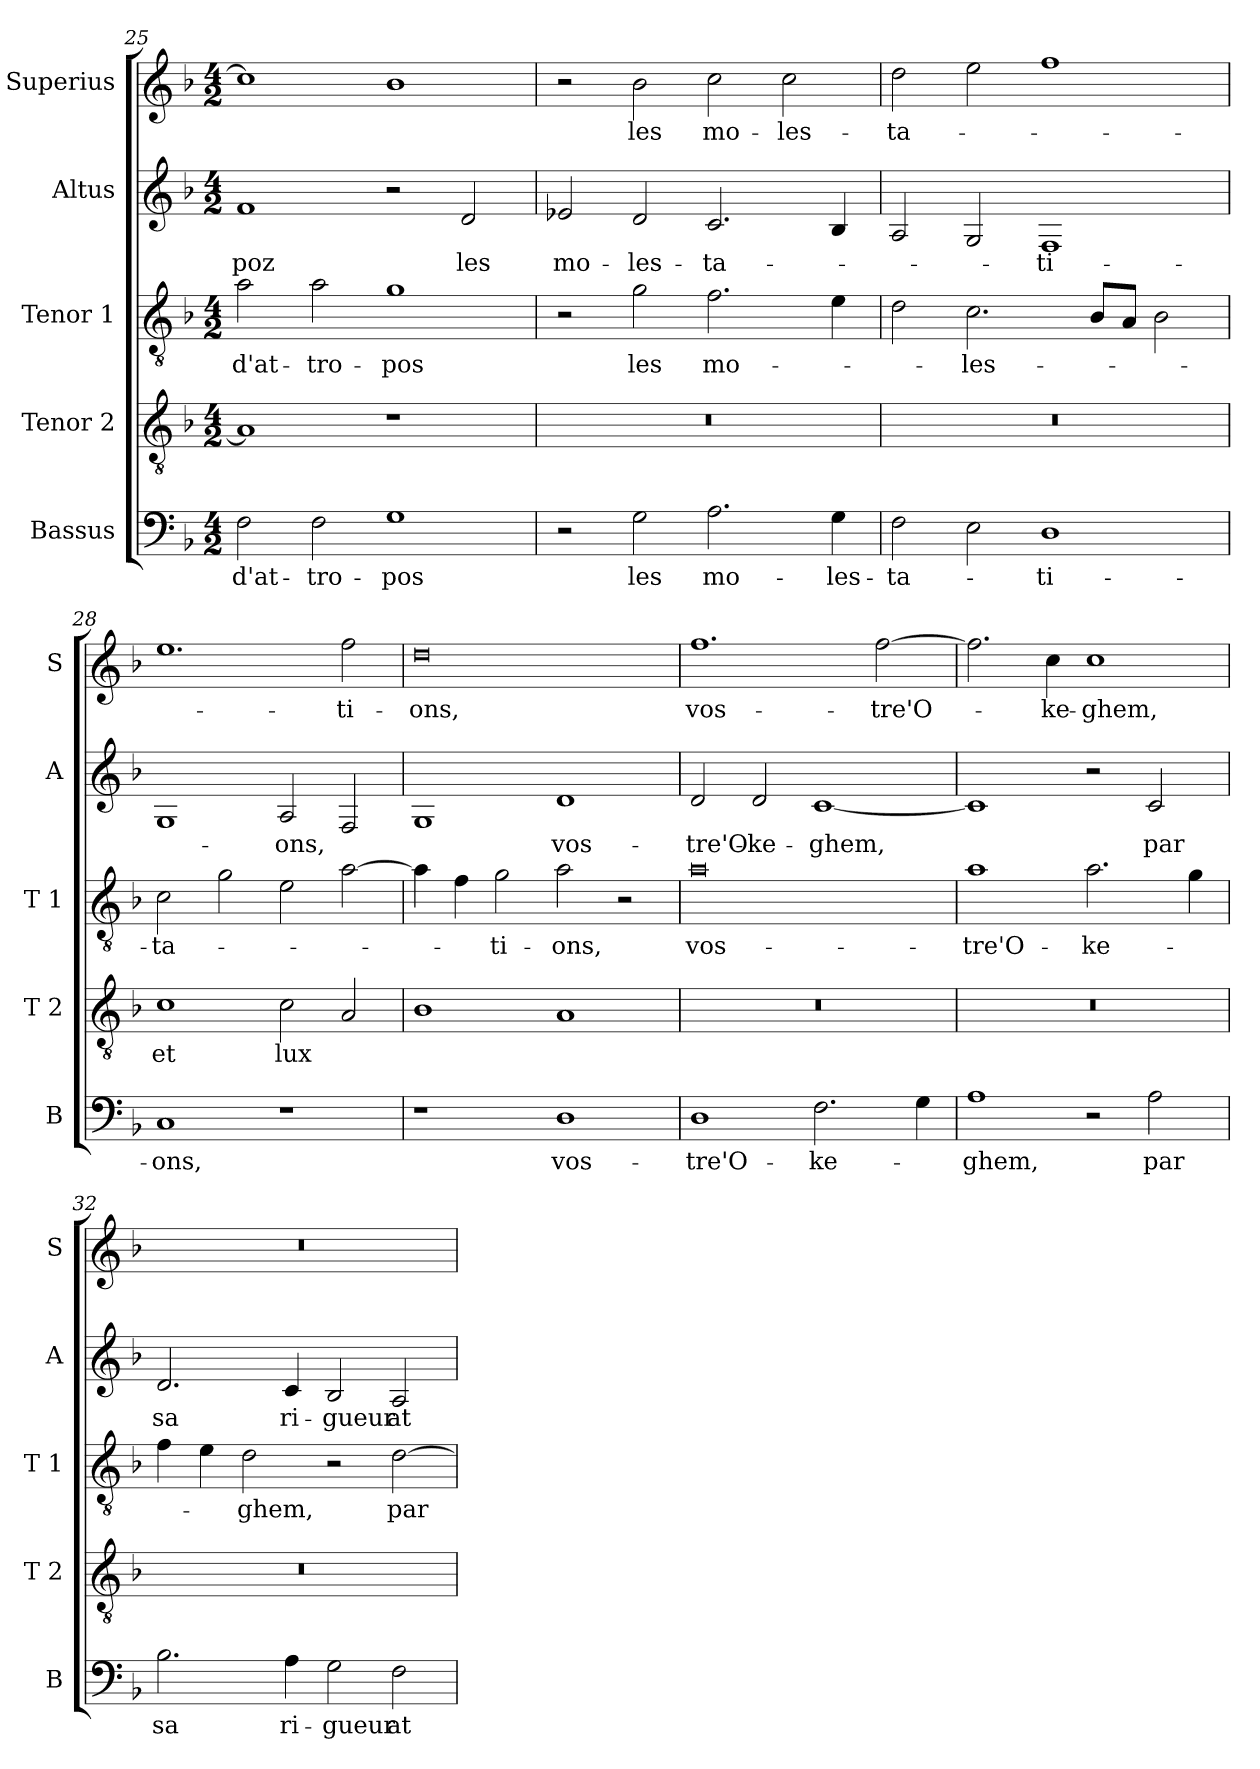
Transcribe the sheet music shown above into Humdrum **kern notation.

**kern	**text	**kern	**text	**kern	**text	**kern	**text	**kern	**text
*part5	*part5	*part4	*part4	*part3	*part3	*part2	*part2	*part1	*part1
*staff5	*staff5	*staff4	*staff4	*staff3	*staff3	*staff2	*staff2	*staff1	*staff1
*I"Bassus	*	*I"Tenor 2	*	*I"Tenor 1	*	*I"Altus	*	*I"Superius	*
*I'B	*	*I'T 2	*	*I'T 1	*	*I'A	*	*I'S	*
*clefF4	*	*clefGv2	*	*clefGv2	*	*clefG2	*	*clefG2	*
*k[b-]	*	*k[b-]	*	*k[b-]	*	*k[b-]	*	*k[b-]	*
*F:	*	*F:	*	*F:	*	*F:	*	*F:	*
*M4/2	*	*M4/2	*	*M4/2	*	*M4/2	*	*M4/2	*
=25	=25	=25	=25	=25	=25	=25	=25	=25	=25
!	!LO:LY:b	!	!	!	!LO:LY:b	!	!LO:LY:b	!	!
2F\	d'at-	1A]	.	2a\	d'at-	1f	-poz	1cc]	.
!	!LO:LY:b	!	!	!	!LO:LY:b	!	!	!	!
2F\	-tro-	.	.	2a\	-tro-	.	.	.	.
!	!LO:LY:b	!	!	!	!LO:LY:b	!	!	!	!
1G	-pos	1r	.	1g	-pos	2r	.	1b-	.
!	!	!	!	!	!	!	!LO:LY:b	!	!
.	.	.	.	.	.	2d/	les	.	.
!!LO:PB:g=z
=26	=26	=26	=26	=26	=26	=26	=26	=26	=26
!	!	!	!	!	!	!	!LO:LY:b	!	!
2r	.	0r	.	2r	.	2e-X/	mo-	2r	.
!	!LO:LY:b	!	!	!	!LO:LY:b	!	!LO:LY:b	!	!LO:LY:b
2G\	les	.	.	2g\	les	2d/	-les-	2b-\	les
!	!LO:LY:b	!	!	!	!LO:LY:b	!	!LO:LY:b	!	!LO:LY:b
2.A\	mo-	.	.	2.f\	mo-	2.c/	-ta-	2cc\	mo-
!	!	!	!	!	!	!	!	!	!LO:LY:b
.	.	.	.	.	.	.	.	2cc\	-les-
!	!LO:LY:b	!	!	!	!	!	!	!	!
4G\	-les-	.	.	4e\	.	4B-/	.	.	.
=27	=27	=27	=27	=27	=27	=27	=27	=27	=27
!	!LO:LY:b	!	!	!	!	!	!	!	!LO:LY:b
2F\	-ta-	0r	.	2d\	.	2A/	.	2dd\	-ta-
!	!	!	!	!	!LO:LY:b	!	!	!	!
2E\	.	.	.	2.c\	-les-	2G/	.	2ee\	.
!	!LO:LY:b	!	!	!	!	!	!LO:LY:b	!	!
1D	-ti-	.	.	.	.	1F	-ti-	1ff	.
.	.	.	.	8B-/L	.	.	.	.	.
.	.	.	.	8A/J	.	.	.	.	.
.	.	.	.	2B-\	.	.	.	.	.
=28	=28	=28	=28	=28	=28	=28	=28	=28	=28
!	!LO:LY:b	!	!LO:LY:b	!	!LO:LY:b	!	!	!	!
1C	-ons,	1c	et	2c\	-ta-	1G	.	1.ee	.
.	.	.	.	2g\	.	.	.	.	.
!	!	!	!LO:LY:b	!	!	!	!LO:LY:b	!	!
1r	.	2c\	lux	2e\	.	2A/	-ons,	.	.
!	!	!	!	!	!	!	!	!	!LO:LY:b
.	.	2A/	.	[2a\	.	2F/	.	2ff\	-ti-
=29	=29	=29	=29	=29	=29	=29	=29	=29	=29
!	!	!	!	!	!	!	!	!	!LO:LY:b
1r	.	1B-	.	4a\]	.	1G	.	0dd	-ons,
.	.	.	.	4f\	.	.	.	.	.
!	!	!	!	!	!LO:LY:b	!	!	!	!
.	.	.	.	2g\	-ti-	.	.	.	.
!	!LO:LY:b	!	!	!	!LO:LY:b	!	!LO:LY:b	!	!
1D	vos-	1A	.	2a\	-ons,	1d	vos-	.	.
.	.	.	.	2r	.	.	.	.	.
=30	=30	=30	=30	=30	=30	=30	=30	=30	=30
!	!LO:LY:b	!	!	!	!LO:LY:b	!	!LO:LY:b	!	!LO:LY:b
1D	-tre'O-	0r	.	0a	vos-	2d/	-tre'O-	1.ff	vos-
!	!	!	!	!	!	!	!LO:LY:b	!	!
.	.	.	.	.	.	2d/	-ke-	.	.
!	!LO:LY:b	!	!	!	!	!	!LO:LY:b	!	!
2.F\	-ke-	.	.	.	.	[1c	-ghem,	.	.
!	!	!	!	!	!	!	!	!	!LO:LY:b
.	.	.	.	.	.	.	.	[2ff\	-tre'O-
4G\	.	.	.	.	.	.	.	.	.
!!LO:LB:g=z
=31	=31	=31	=31	=31	=31	=31	=31	=31	=31
!	!LO:LY:b	!	!	!	!LO:LY:b	!	!	!	!
1A	-ghem,	0r	.	1a	-tre'O-	1c]	.	2.ff\]	.
!	!	!	!	!	!	!	!	!	!LO:LY:b
.	.	.	.	.	.	.	.	4cc\	-ke-
!	!	!	!	!	!LO:LY:b	!	!	!	!LO:LY:b
2r	.	.	.	2.a\	-ke-	2r	.	1cc	-ghem,
!	!LO:LY:b	!	!	!	!	!	!LO:LY:b	!	!
2A\	par	.	.	.	.	2c/	par	.	.
.	.	.	.	4g\	.	.	.	.	.
=32	=32	=32	=32	=32	=32	=32	=32	=32	=32
!	!LO:LY:b	!	!	!	!	!	!LO:LY:b	!	!
2.B-\	sa	0r	.	4f\	.	2.d/	sa	0r	.
.	.	.	.	4e\	.	.	.	.	.
!	!	!	!	!	!LO:LY:b	!	!	!	!
.	.	.	.	2d\	-ghem,	.	.	.	.
!	!LO:LY:b	!	!	!	!	!	!LO:LY:b	!	!
4A\	ri-	.	.	.	.	4c/	ri-	.	.
!	!LO:LY:b	!	!	!	!	!	!LO:LY:b	!	!
2G\	-gueur	.	.	2r	.	2B-/	-gueur	.	.
!	!LO:LY:b	!	!	!	!LO:LY:b	!	!LO:LY:b	!	!
2F\	at-	.	.	[2d\	par	2A/	at-	.	.
=	=	=	=	=	=	=	=	=	=
*-	*-	*-	*-	*-	*-	*-	*-	*-	*-
